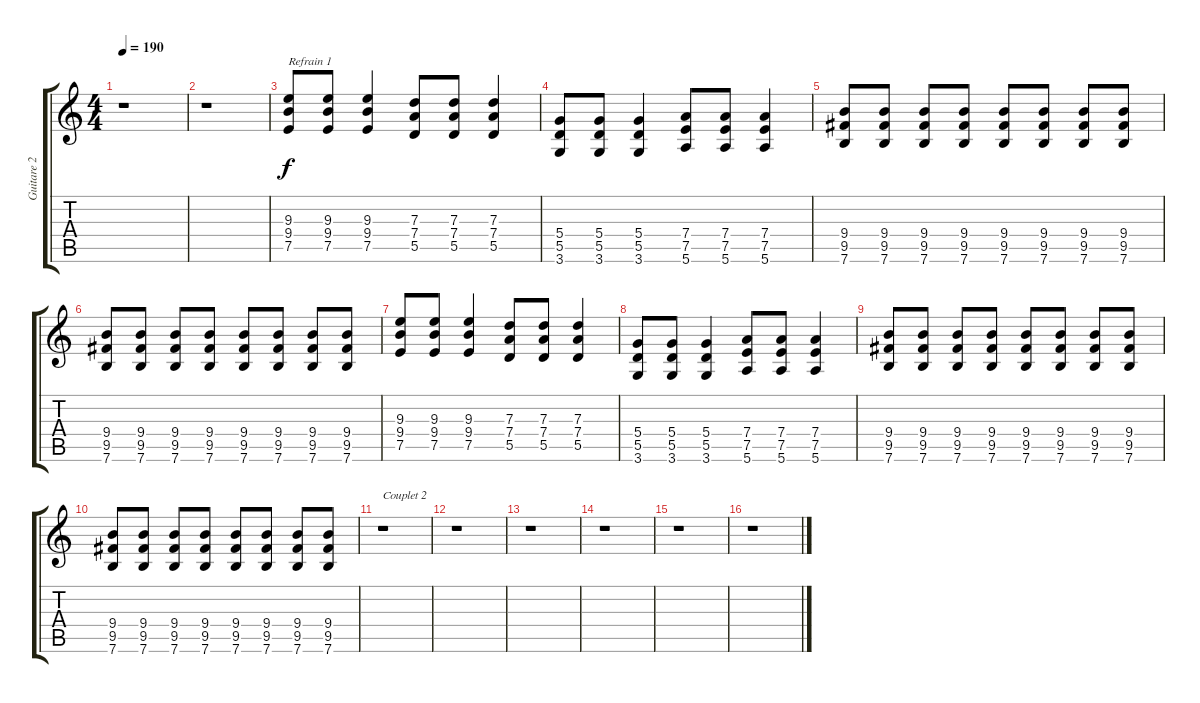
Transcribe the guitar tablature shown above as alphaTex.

\track ("Guitare 2" "Guitare 2") {instrument distortionguitar}
\staff {score tabs}
\tuning (E4 B3 G3 D3 A2 E2) {hide}
\ts (4 4)
\tempo 190
\clef g2
\ks c
r.1{dy f} |
r.1 |
(9.3 9.4 7.5).8{txt "Refrain 1"} (9.3 9.4 7.5).8 (9.3 9.4 7.5).4 (7.3 7.4 5.5).8 (7.3 7.4 5.5).8 (7.3 7.4 5.5).4 |
(5.4 5.5 3.6).8 (5.4 5.5 3.6).8 (5.4 5.5 3.6).4 (7.4 7.5 5.6).8 (7.4 7.5 5.6).8 (7.4 7.5 5.6).4 |
(9.4 9.5 7.6).8 (9.4 9.5 7.6).8 (9.4 9.5 7.6).8 (9.4 9.5 7.6).8 (9.4 9.5 7.6).8 (9.4 9.5 7.6).8 (9.4 9.5 7.6).8 (9.4 9.5 7.6).8 |
(9.4 9.5 7.6).8 (9.4 9.5 7.6).8 (9.4 9.5 7.6).8 (9.4 9.5 7.6).8 (9.4 9.5 7.6).8 (9.4 9.5 7.6).8 (9.4 9.5 7.6).8 (9.4 9.5 7.6).8 |
(9.3 9.4 7.5).8 (9.3 9.4 7.5).8 (9.3 9.4 7.5).4 (7.3 7.4 5.5).8 (7.3 7.4 5.5).8 (7.3 7.4 5.5).4 |
(5.4 5.5 3.6).8 (5.4 5.5 3.6).8 (5.4 5.5 3.6).4 (7.4 7.5 5.6).8 (7.4 7.5 5.6).8 (7.4 7.5 5.6).4 |
(9.4 9.5 7.6).8 (9.4 9.5 7.6).8 (9.4 9.5 7.6).8 (9.4 9.5 7.6).8 (9.4 9.5 7.6).8 (9.4 9.5 7.6).8 (9.4 9.5 7.6).8 (9.4 9.5 7.6).8 |
(9.4 9.5 7.6).8 (9.4 9.5 7.6).8 (9.4 9.5 7.6).8 (9.4 9.5 7.6).8 (9.4 9.5 7.6).8 (9.4 9.5 7.6).8 (9.4 9.5 7.6).8 (9.4 9.5 7.6).8 |
r.1{txt "Couplet 2"} |
r.1 |
r.1 |
r.1 |
r.1 |
r.1
